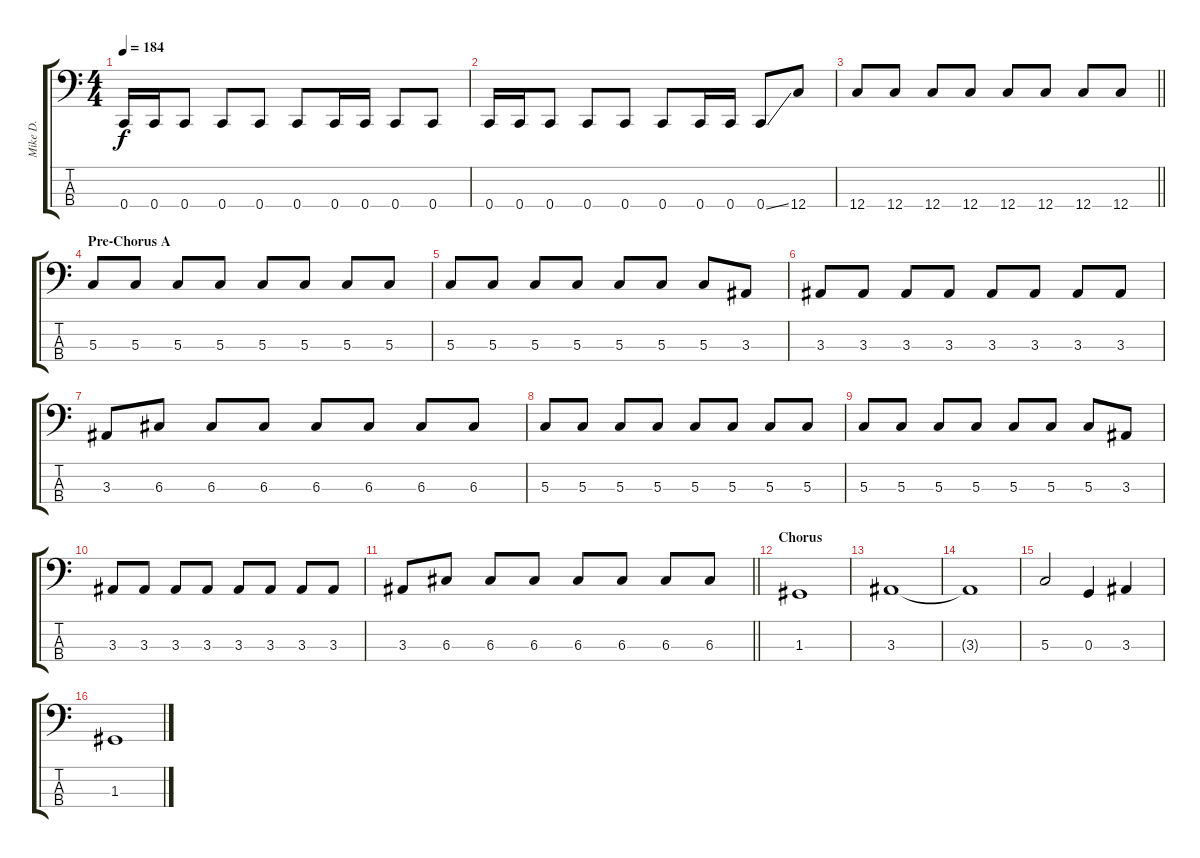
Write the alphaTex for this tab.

\track ("Mike D." "Mike D.") {instrument electricbassfinger}
\staff {score tabs}
\tuning (F2 C2 G1 C1) {hide}
\ts (4 4)
\tempo 184
\clef f4
\ks c
0.4.16{dy f} 0.4.16 0.4.8 0.4.8 0.4.8 0.4.8 0.4.16 0.4.16 0.4.8 0.4.8 |
0.4.16 0.4.16 0.4.8 0.4.8 0.4.8 0.4.8 0.4.16 0.4.16 0.4{ss}.8 12.4.8 |
\barLineRight lightlight
12.4.8 12.4.8 12.4.8 12.4.8 12.4.8 12.4.8 12.4.8 12.4.8 |
\section ("" "Pre-Chorus A")
5.3.8 5.3.8 5.3.8 5.3.8 5.3.8 5.3.8 5.3.8 5.3.8 |
5.3.8 5.3.8 5.3.8 5.3.8 5.3.8 5.3.8 5.3.8 3.3.8 |
3.3.8 3.3.8 3.3.8 3.3.8 3.3.8 3.3.8 3.3.8 3.3.8 |
3.3.8 6.3.8 6.3.8 6.3.8 6.3.8 6.3.8 6.3.8 6.3.8 |
5.3.8 5.3.8 5.3.8 5.3.8 5.3.8 5.3.8 5.3.8 5.3.8 |
5.3.8 5.3.8 5.3.8 5.3.8 5.3.8 5.3.8 5.3.8 3.3.8 |
3.3.8 3.3.8 3.3.8 3.3.8 3.3.8 3.3.8 3.3.8 3.3.8 |
\barLineRight lightlight
3.3.8 6.3.8 6.3.8 6.3.8 6.3.8 6.3.8 6.3.8 6.3.8 |
\section ("" "Chorus")
1.3.1 |
3.3.1 |
3.3{t}.1 |
5.3.2 0.3.4 3.3.4 |
1.3.1
